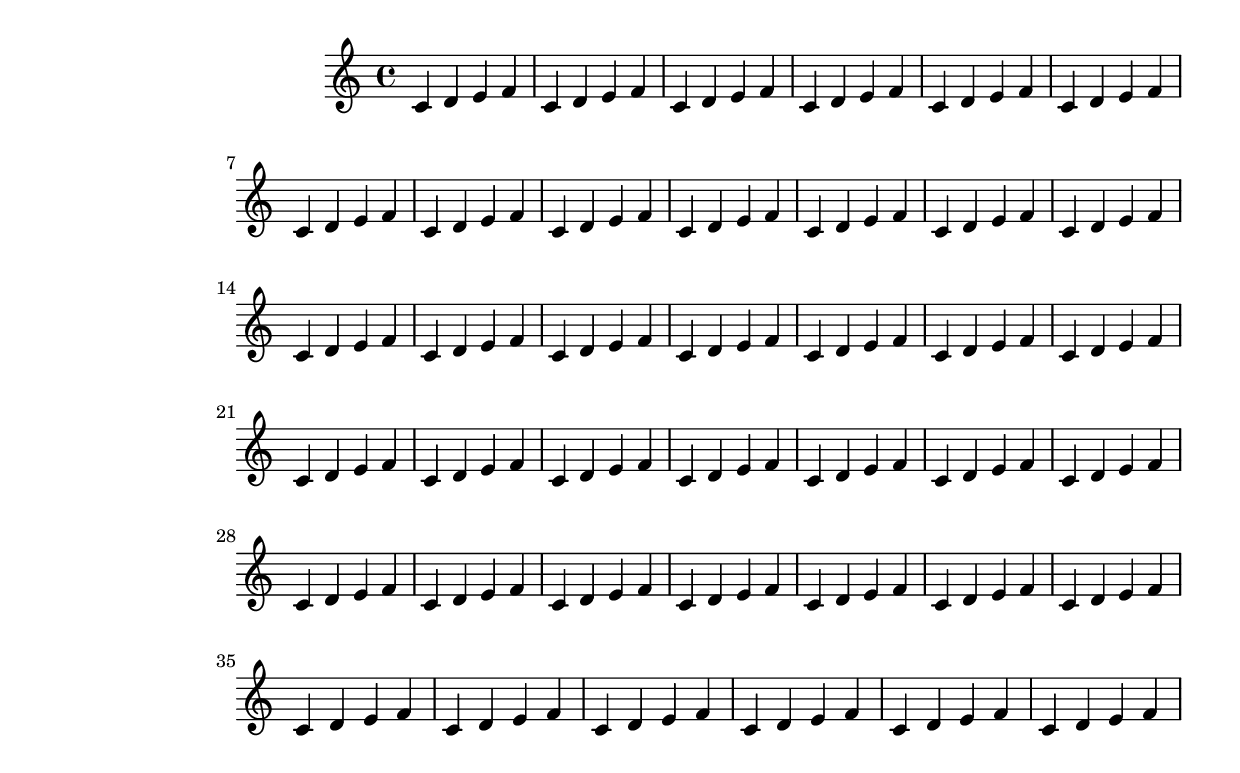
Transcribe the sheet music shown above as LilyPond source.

\version "2.19.21"

\header {
  texidoc = "Here only left-margin is given, right-margin will remain default."
}

someNotes = \relative { \repeat unfold 40 { c'4 d e f } }

\paper {
  #(set-paper-size (ly:get-option 'paper-size))
  left-margin = 40 \mm
}

\book {
  \score { \someNotes }
}
